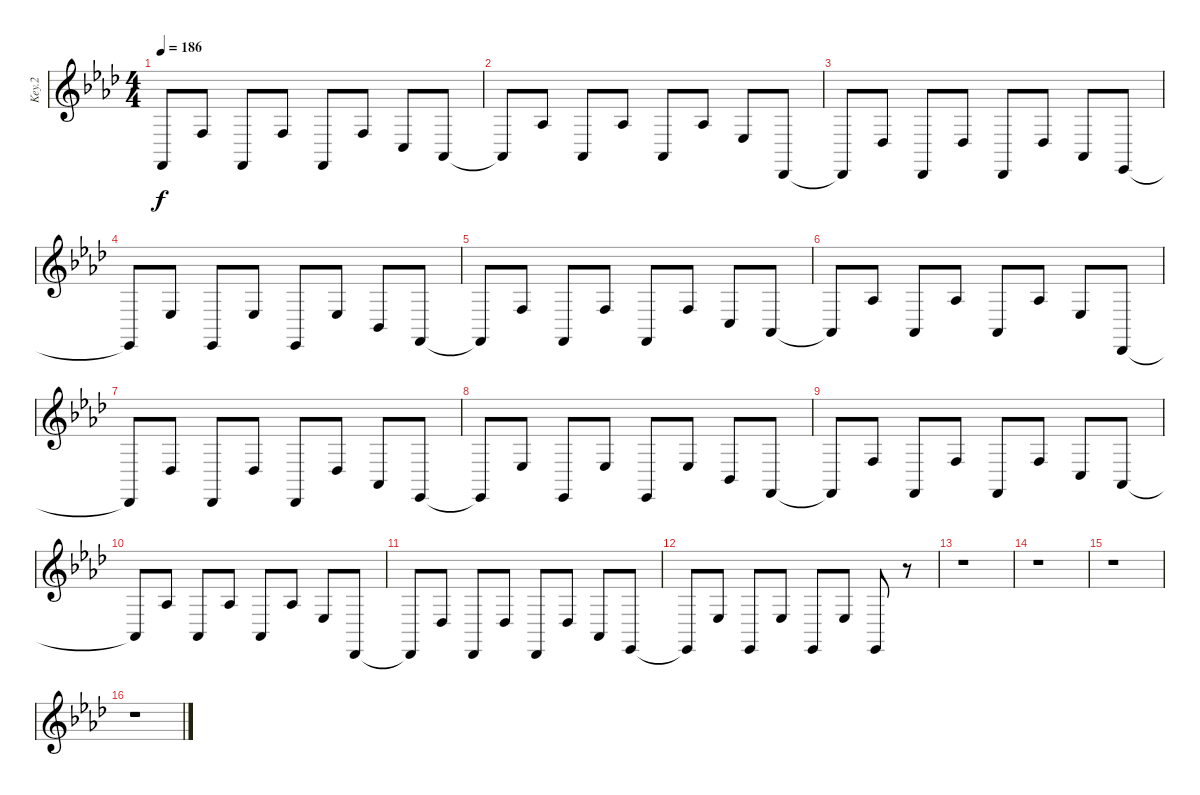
\track ("Key.2" "Key.2") {instrument lead1square}
\staff {score}
\tuning (D4 A3 F3 C3 G2 C2) {hide}
\ts (4 4)
\tempo 186
\clef g2
\ks ab
5.6{t}.8{dy f} 5.4.8 5.6.8 5.4.8 5.6.8 5.4.8 5.5.8 1.5.8 |
1.5{t}.8 3.3.8 1.5.8 3.3.8 1.5.8 3.3.8 3.4.8 1.6.8 |
1.6{t}.8 1.4.8 1.6.8 1.4.8 1.6.8 1.4.8 1.5.8 3.6.8 |
3.6{t}.8 3.4.8 3.6.8 3.4.8 3.6.8 3.4.8 3.5.8 5.6.8 |
5.6{t}.8 5.4.8 5.6.8 5.4.8 5.6.8 5.4.8 5.5.8 1.5.8 |
1.5{t}.8 3.3.8 1.5.8 3.3.8 1.5.8 3.3.8 3.4.8 1.6.8 |
1.6{t}.8 1.4.8 1.6.8 1.4.8 1.6.8 1.4.8 1.5.8 3.6.8 |
3.6{t}.8 3.4.8 3.6.8 3.4.8 3.6.8 3.4.8 3.5.8 5.6.8 |
5.6{t}.8 5.4.8 5.6.8 5.4.8 5.6.8 5.4.8 5.5.8 1.5.8 |
1.5{t}.8 3.3.8 1.5.8 3.3.8 1.5.8 3.3.8 3.4.8 1.6.8 |
1.6{t}.8 1.4.8 1.6.8 1.4.8 1.6.8 1.4.8 1.5.8 3.6.8 |
3.6{t}.8 3.4.8 3.6.8 3.4.8 3.6.8 3.4.8 3.6.8 r.8 |
r.1 |
r.1 |
r.1 |
r.1
